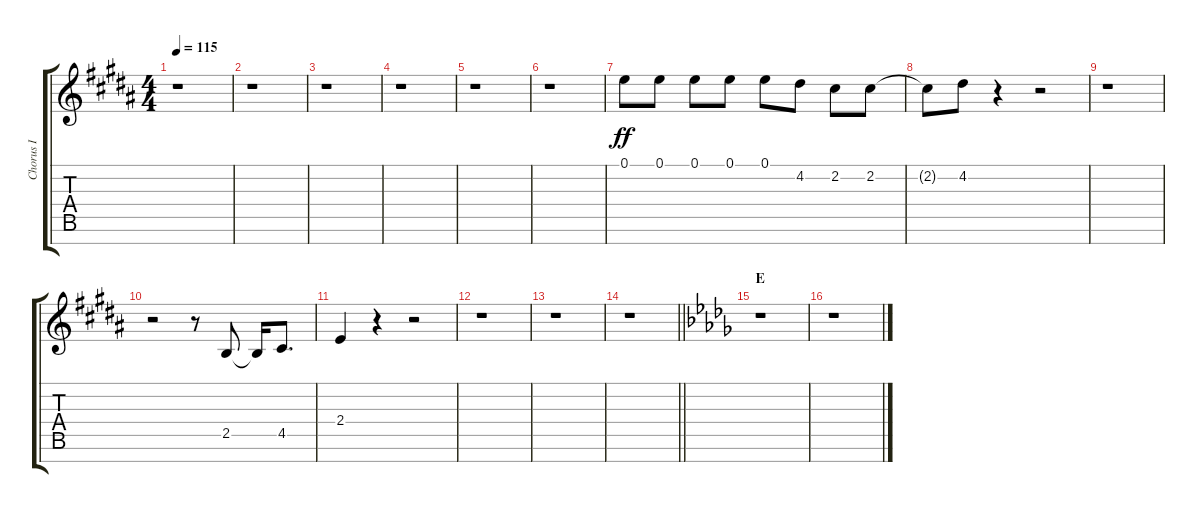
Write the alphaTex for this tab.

\track ("Chorus I" "Chorus I") {instrument voiceoohs}
\staff {score tabs}
\tuning (E5 B4 G4 D4 A3 E3 B2) {hide}
\ts (4 4)
\tempo 115
\clef g2
\ks b
r.1{dy ff} |
r.1 |
r.1 |
r.1 |
r.1 |
r.1 |
0.1.8 0.1.8 0.1.8 0.1.8 0.1.8 4.2.8 2.2.8 2.2.8 |
2.2{t}.8 4.2.8 r.4 r.2 |
r.1 |
r.2 r.8 2.5.8 2.5{t}.16 4.5.8{d} |
2.4.4 r.4 r.2 |
r.1 |
r.1 |
\barLineRight lightlight
r.1 |
\section ("" "E")
\ks db
r.1 |
r.1
